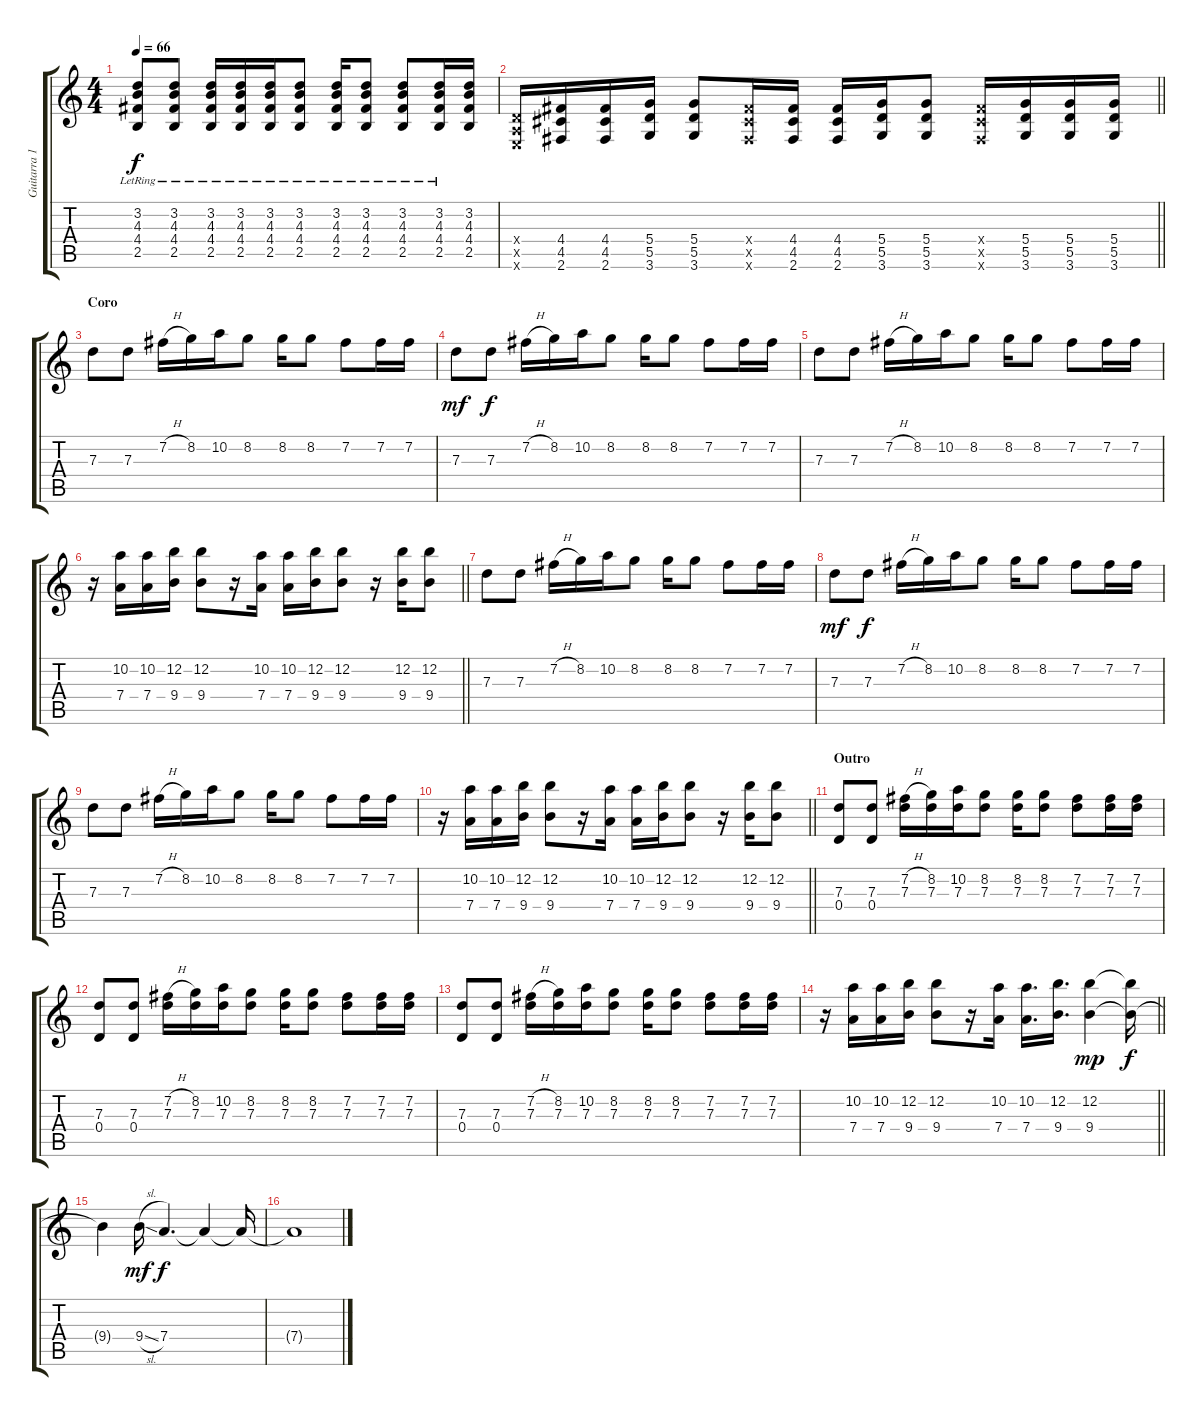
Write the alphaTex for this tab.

\track ("Guitarra 1" "Guitarra 1") {instrument distortionguitar}
\staff {score tabs}
\tuning (E4 B3 G3 D3 A2 E2) {hide}
\ts (4 4)
\tempo 66
\clef g2
\ks c
(3.2{lr} 4.3{lr} 4.4{lr} 2.5{lr}).8{dy f} (3.2{lr} 4.3{lr} 4.4{lr} 2.5{lr}).8 (3.2{lr} 4.3{lr} 4.4{lr} 2.5{lr}).16 (3.2{lr} 4.3{lr} 4.4{lr} 2.5{lr}).16 (3.2{lr} 4.3{lr} 4.4{lr} 2.5{lr}).16 (3.2{lr} 4.3{lr} 4.4{lr} 2.5{lr}).8 (3.2{lr} 4.3{lr} 4.4{lr} 2.5{lr}).16 (3.2{lr} 4.3{lr} 4.4{lr} 2.5{lr}).8 (3.2{lr} 4.3{lr} 4.4{lr} 2.5{lr}).8 (3.2{lr} 4.3{lr} 4.4{lr} 2.5{lr}).16 (3.2 4.3 4.4 2.5).16 |
\barLineRight lightlight
(0.4{x} 0.5{x} 0.6{x}).16 (4.4 4.5 2.6).16 (4.4 4.5 2.6).16 (5.4 5.5 3.6).16 (5.4 5.5 3.6).8 (4.4{x} 4.5{x} 2.6{x}).16 (4.4 4.5 2.6).16 (4.4 4.5 2.6).16 (5.4 5.5 3.6).16 (5.4 5.5 3.6).8 (4.4{x} 4.5{x} 2.6{x}).16 (5.4 5.5 3.6).16 (5.4 5.5 3.6).16 (5.4 5.5 3.6).16 |
\section ("" "Coro")
7.3.8{instrument distortionguitar} 7.3.8 7.2{h}.16 8.2.16 10.2.16 8.2.8 8.2.16 8.2.8 7.2.8 7.2.16 7.2.16 |
7.3.8{dy mf} 7.3.8{dy f} 7.2{h}.16 8.2.16 10.2.16 8.2.8 8.2.16 8.2.8 7.2.8 7.2.16 7.2.16 |
7.3.8 7.3.8 7.2{h}.16 8.2.16 10.2.16 8.2.8 8.2.16 8.2.8 7.2.8 7.2.16 7.2.16 |
\barLineRight lightlight
r.16 (10.2 7.4).16 (10.2 7.4).16 (12.2 9.4).16 (12.2 9.4).8 r.16 (10.2 7.4).16 (10.2 7.4).16 (12.2 9.4).16 (12.2 9.4).8 r.16 (12.2 9.4).16 (12.2 9.4).8 |
7.3.8 7.3.8 7.2{h}.16 8.2.16 10.2.16 8.2.8 8.2.16 8.2.8 7.2.8 7.2.16 7.2.16 |
7.3.8{dy mf} 7.3.8{dy f} 7.2{h}.16 8.2.16 10.2.16 8.2.8 8.2.16 8.2.8 7.2.8 7.2.16 7.2.16 |
7.3.8 7.3.8 7.2{h}.16 8.2.16 10.2.16 8.2.8 8.2.16 8.2.8 7.2.8 7.2.16 7.2.16 |
\barLineRight lightlight
r.16 (10.2 7.4).16 (10.2 7.4).16 (12.2 9.4).16 (12.2 9.4).8 r.16 (10.2 7.4).16 (10.2 7.4).16 (12.2 9.4).16 (12.2 9.4).8 r.16 (12.2 9.4).16 (12.2 9.4).8 |
\section ("" "Outro")
(7.3 0.4).8 (7.3 0.4).8 (7.2{h} 7.3).16 (8.2 7.3).16 (10.2 7.3).16 (8.2 7.3).8 (8.2 7.3).16 (8.2 7.3).8 (7.2 7.3).8 (7.2 7.3).16 (7.2 7.3).16 |
(7.3 0.4).8 (7.3 0.4).8 (7.2{h} 7.3).16 (8.2 7.3).16 (10.2 7.3).16 (8.2 7.3).8 (8.2 7.3).16 (8.2 7.3).8 (7.2 7.3).8 (7.2 7.3).16 (7.2 7.3).16 |
(7.3 0.4).8 (7.3 0.4).8 (7.2{h} 7.3).16 (8.2 7.3).16 (10.2 7.3).16 (8.2 7.3).8 (8.2 7.3).16 (8.2 7.3).8 (7.2 7.3).8 (7.2 7.3).16 (7.2 7.3).16 |
\barLineRight lightlight
r.16 (10.2 7.4).16 (10.2 7.4).16 (12.2 9.4).16 (12.2 9.4).8 r.16 (10.2 7.4).16 (10.2 7.4).16{d} (12.2 9.4).16{d} (12.2 9.4).4{dy mp} (12.2{t} 9.4{t}).16{dy f} |
9.4{t}.4 9.4{sl}.16{dy mf} 7.4.4{d dy f} 7.4{t}.4 7.4{t}.16 |
7.4{t}.1
